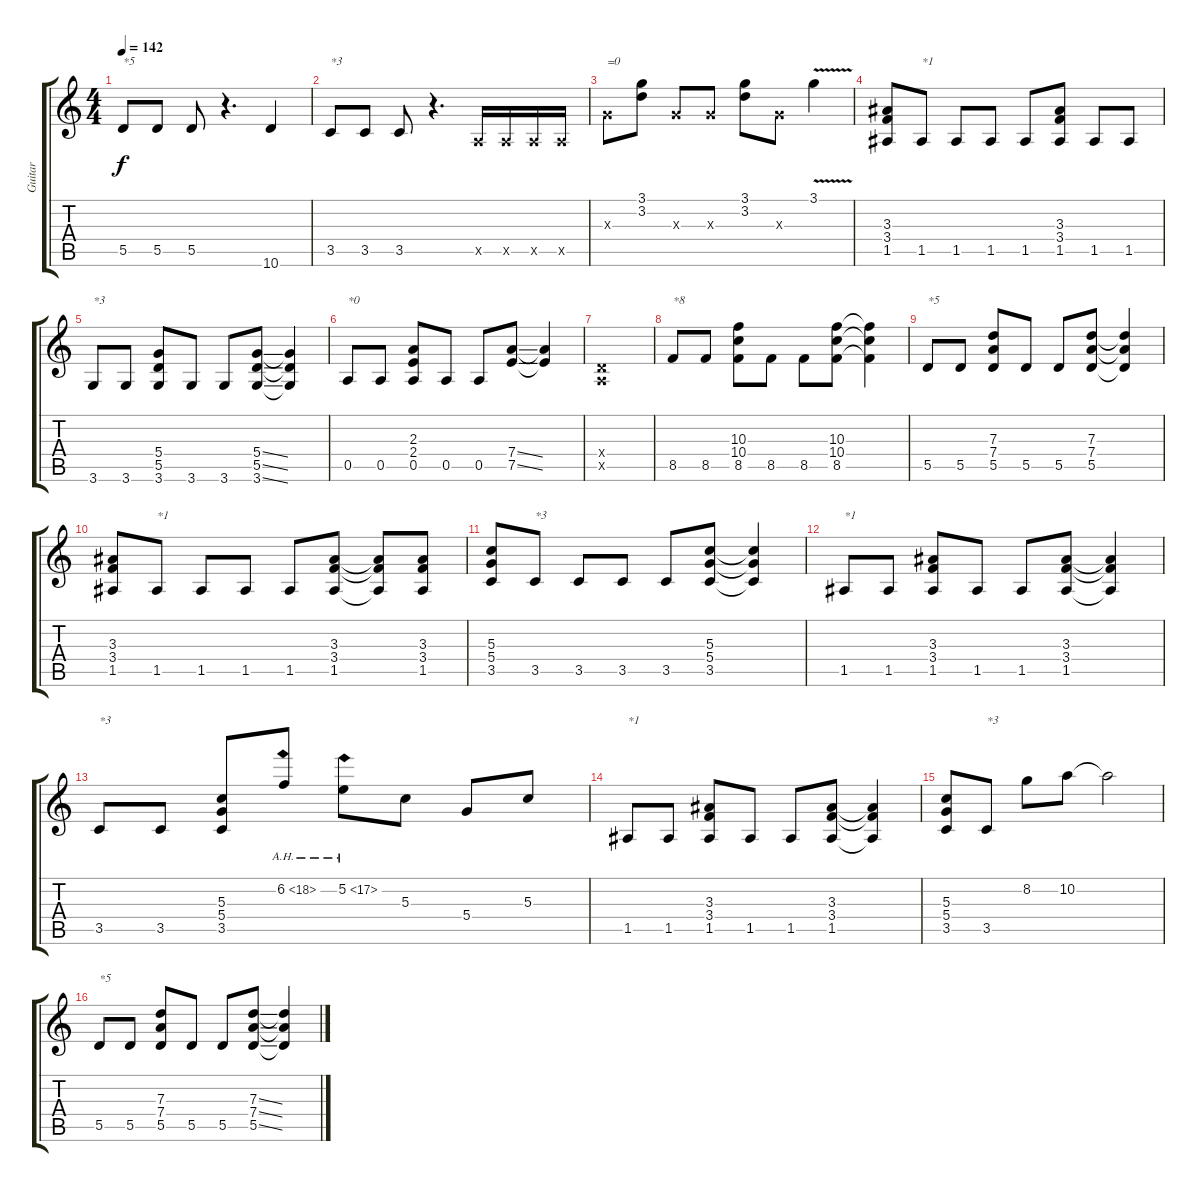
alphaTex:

\track ("Guitar" "Guitar") {instrument distortionguitar}
\staff {score tabs}
\tuning (E4 B3 G3 D3 A2 E2) {hide}
\ts (4 4)
\tempo 142
\clef g2
\ks c
5.5.8{txt "*5" dy f} 5.5.8 5.5.8 r.4{d} 10.6.4 |
3.5.8{txt "*3"} 3.5.8 3.5.8 r.4{d} 0.5{x}.16 0.5{x}.16 0.5{x}.16 0.5{x}.16 |
0.3{x}.8{txt "=0"} (3.1 3.2).8 0.3{x}.8 0.3{x}.8 (3.1 3.2).8 0.3{x}.8 3.1{v}.4 |
(3.3 3.4 1.5).8 1.5.8{txt "*1"} 1.5.8 1.5.8 1.5.8 (3.3 3.4 1.5).8 1.5.8 1.5.8 |
3.6.8{txt "*3"} 3.6.8 (5.4 5.5 3.6).8 3.6.8 3.6.8 (5.4{ss} 5.5{ss} 3.6{ss}).8 (5.4{t} 5.5{t} 3.6{t}).4 |
0.5.8{txt "*0"} 0.5.8 (2.3 2.4 0.5).8 0.5.8 0.5.8 (7.4{ss} 7.5{ss}).8 (7.4{t} 7.5{t}).4 |
(0.4{x} 0.5{x}).1 |
8.5.8{txt "*8"} 8.5.8 (10.3 10.4 8.5).8 8.5.8 8.5.8 (10.3 10.4 8.5).8 (10.3{t} 10.4{t} 8.5{t}).4 |
5.5.8{txt "*5"} 5.5.8 (7.3 7.4 5.5).8 5.5.8 5.5.8 (7.3 7.4 5.5).8 (7.3{t} 7.4{t} 5.5{t}).4 |
(3.3 3.4 1.5).8 1.5.8{txt "*1"} 1.5.8 1.5.8 1.5.8 (3.3 3.4 1.5).8 (3.3{t} 3.4{t} 1.5{t}).8 (3.3 3.4 1.5).8 |
(5.3 5.4 3.5).8 3.5.8{txt "*3"} 3.5.8 3.5.8 3.5.8 (5.3 5.4 3.5).8 (5.3{t} 5.4{t} 3.5{t}).4 |
1.5.8{txt "*1"} 1.5.8 (3.3 3.4 1.5).8 1.5.8 1.5.8 (3.3 3.4 1.5).8 (3.3{t} 3.4{t} 1.5{t}).4 |
3.5.8{txt "*3"} 3.5.8 (5.3 5.4 3.5).8 6.2{ah 12}.8 5.2{ah 12}.8 5.3.8 5.4.8 5.3.8 |
1.5.8{txt "*1"} 1.5.8 (3.3 3.4 1.5).8 1.5.8 1.5.8 (3.3 3.4 1.5).8 (3.3{t} 3.4{t} 1.5{t}).4 |
(5.3 5.4 3.5).8 3.5.8{txt "*3"} 8.2.8 10.2.8 10.2{t}.2 |
5.5.8{txt "*5"} 5.5.8 (7.3 7.4 5.5).8 5.5.8 5.5.8 (7.3{ss} 7.4{ss} 5.5{ss}).8 (7.3{t} 7.4{t} 5.5{t}).4
